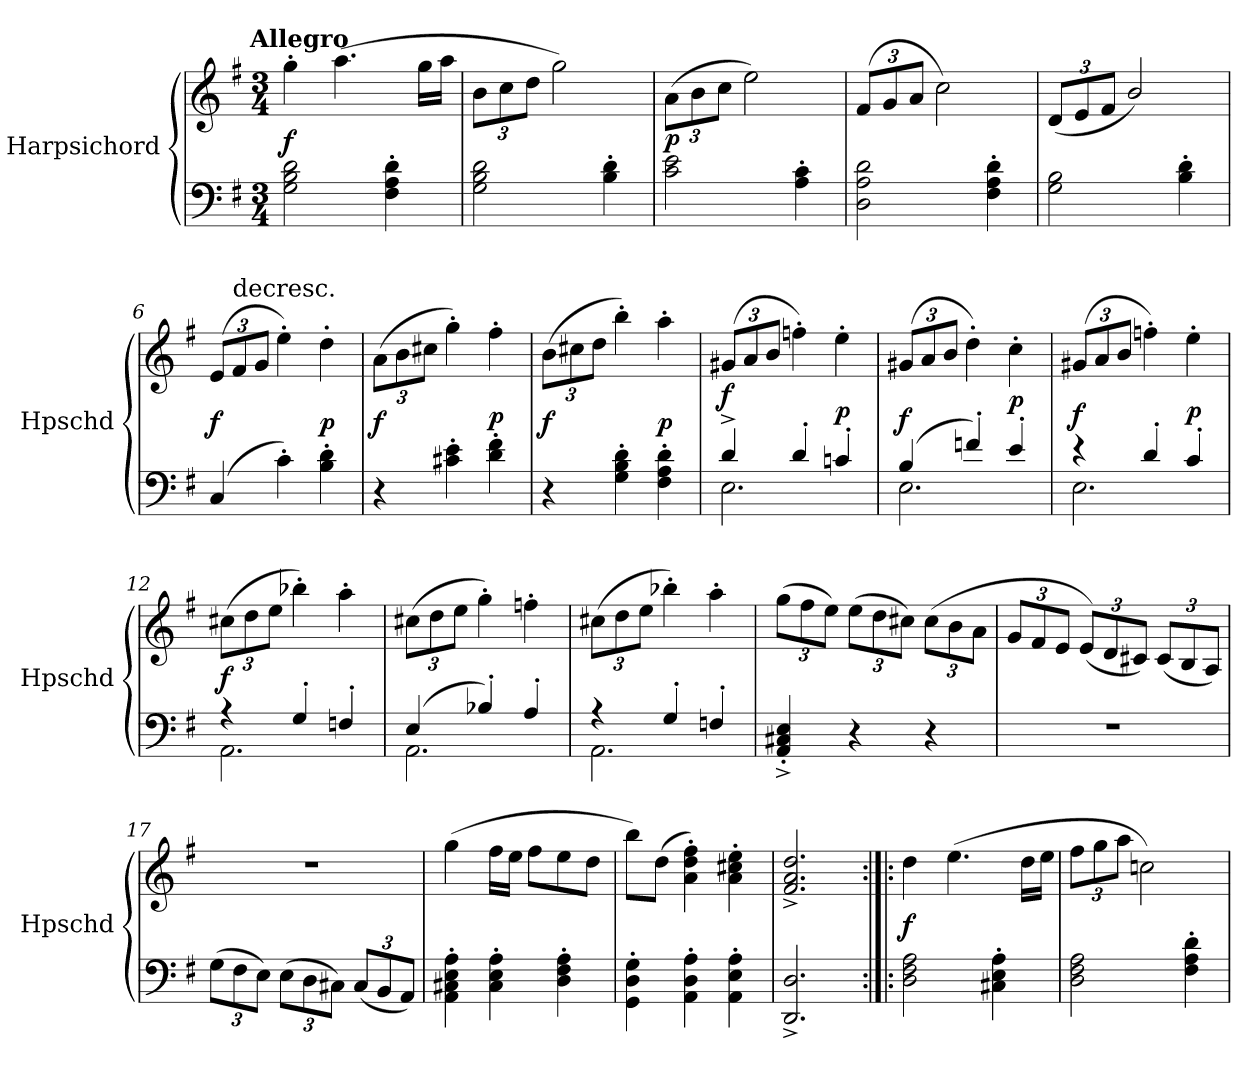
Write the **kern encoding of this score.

**kern	**kern	**dynam
*part1	*part1	*part1
*staff2	*staff1	*staff1/2
*I"Harpsichord	*	*
*I'Hpschd	*	*
*clefF4	*clefG2	*
*k[f#]	*k[f#]	*
*G:	*G:	*
!!LO:TX:omd:t=Allegro
*M3/4	*M3/4	*
*MM168	*MM168	*
=1	=1	=1
2G\ 2B\ 2d\	4gg'\	f
.	(4.aa\	.
4F#'\ 4A'\ 4d'\	.	.
.	16gg\LL	.
.	16aa\JJ	.
=2	=2	=2
2G\ 2B\ 2d\	12b\L	.
.	12cc\	.
.	12dd\J	.
.	2gg\)	.
4B'\ 4d'\	.	.
=3	=3	=3
2c\ 2e\	(12a\L	p
.	12b\	.
.	12cc\J	.
.	2ee\)	.
4A'\ 4c'\	.	.
=4	=4	=4
2D\ 2A\ 2d\	(12f#/L	.
.	12g/	.
.	12a/J	.
.	2cc\)	.
4F#'\ 4A'\ 4d'\	.	.
=5	=5	=5
2G\ 2B\	(12d/L	.
.	12e/	.
.	12f#/J	.
.	2b/)	.
4B'\ 4d'\	.	.
=6	=6	=6
(4C/	(12e/L	f
!	!LO:TX:t=decresc.	!
.	12f#/	.
.	12g/J	.
4c'\)	4ee'\)	.
4B'\ 4d'\	4dd'\	p
=7	=7	=7
4r	(12a\L	f
.	12b\	.
.	12cc#X\J	.
4c#X'\ 4e'\	4gg'\)	.
4d'\ 4f#'\	4ff#'\	p
=8	=8	=8
4r	(12b\L	f
.	12cc#X\	.
.	12dd\J	.
4G'\ 4B'\ 4d'\	4bb'\)	.
4F#'\ 4A'\ 4d'\	4aa'\	p
=9	=9	=9
*^	*	*
4d^/	2.E\	(12g#X/L	f
.	.	12a/	.
.	.	12b/J	.
4d'/	.	4ffn'\)	.
4cn'/	.	4ee'\	p
=10	=10	=10	=10
(4B/	2.E\	(12g#X/L	f
.	.	12a/	.
.	.	12b/J	.
4fn'/)	.	4dd'\)	.
4e'/	.	4cc'\	p
=11	=11	=11	=11
4r	2.E\	(12g#X/L	f
.	.	12a/	.
.	.	12b/J	.
4d'/	.	4ffn'\)	.
4c'/	.	4ee'\	p
=12	=12	=12	=12
4r	2.AA\	(12cc#X\L	f
.	.	12dd\	.
.	.	12ee\J	.
4G'/	.	4bb-X'\)	.
4Fn'/	.	4aa'\	.
=13	=13	=13	=13
(4E/	2.AA\	(12cc#X\L	.
.	.	12dd\	.
.	.	12ee\J	.
4B-X'/)	.	4gg'\)	.
4A'/	.	4ffn'\	.
=14	=14	=14	=14
4r	2.AA\	(12cc#X\L	.
.	.	12dd\	.
.	.	12ee\J	.
4G'/	.	4bb-X'\)	.
4Fn'/	.	4aa'\	.
*v	*v	*	*
=15	=15	=15
4AA'^/ 4C#X'^/ 4E'^/	(12gg\L	.
.	12ff#\	.
.	12ee\J)	.
4r	(12ee\L	.
.	12dd\	.
.	12cc#X\J)	.
4r	(12cc#\L	.
.	12b\	.
.	12a\J	.
=16	=16	=16
2.r	12g/L	.
.	12f#/	.
.	12e/J	.
.	(12e/L)	.
.	12d/	.
.	12c#X/J)	.
.	(12c#/L	.
.	12B/	.
.	12A/J)	.
=17	=17	=17
(12G\L	2.r	.
12F#\	.	.
12E\J)	.	.
(12E\L	.	.
12D\	.	.
12C#X\J)	.	.
(12C#/L	.	.
12BB/	.	.
12AA/J)	.	.
=18	=18	=18
4AA'\ 4C#X'\ 4E'\ 4A'\	(4gg\	.
4C#'\ 4E'\ 4A'\	16ff#\LL	.
.	16ee\JJ	.
.	8ff#\L	.
4D'\ 4F#'\ 4A'\	8ee\	.
.	8dd\J	.
=19	=19	=19
4GG'\ 4D'\ 4G'\	8bb\L)	.
.	(8dd\J	.
4AA'\ 4D'\ 4A'\	4a'\ 4dd'\ 4ff#'\)	.
4AA'\ 4E'\ 4A'\	4a'\ 4cc#X'\ 4ee'\	.
=20	=20	=20
2.DD^/ 2.D^/	2.f#^/ 2.a^/ 2.dd^/	.
=21:|!|:	=21:|!|:	=21:|!|:
2D\ 2F#\ 2A\	4dd\	f
.	(4.ee\	.
4C#X'\ 4E'\ 4A'\	.	.
.	16dd\LL	.
.	16ee\JJ	.
=22	=22	=22
2D\ 2F#\ 2A\	12ff#\L	.
.	12gg\	.
.	12aa\J	.
.	2ccn\)	.
4F#'\ 4A'\ 4d'\	.	.
=	=	=
*-	*-	*-
